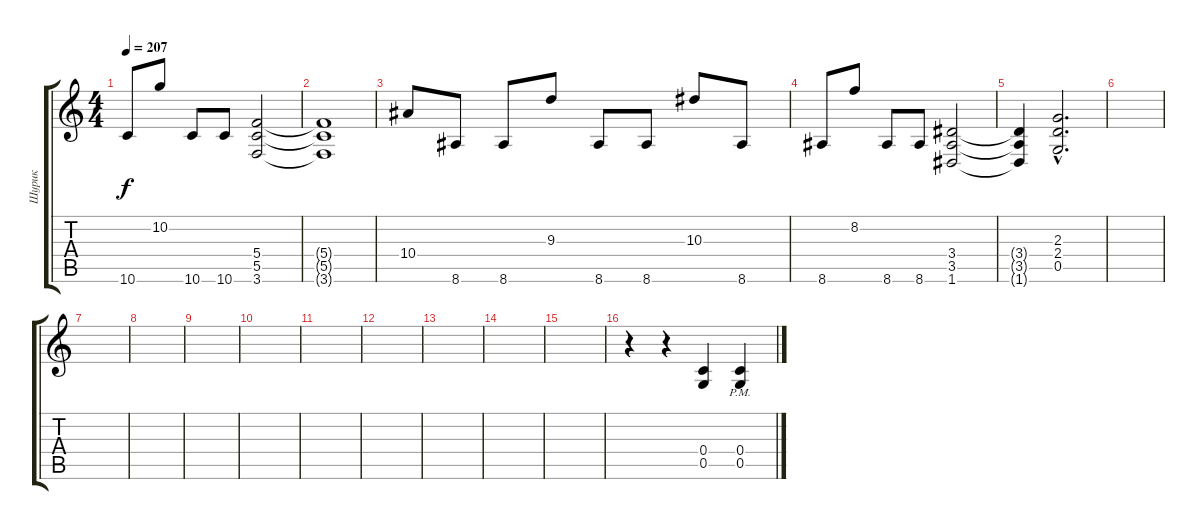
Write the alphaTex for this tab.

\track ("Шурик" "Шурик") {instrument distortionguitar}
\staff {score tabs}
\tuning (D4 A3 F3 C3 G2 D2) {hide}
\ts (4 4)
\tempo 207
\clef g2
\ks c
10.6.8{dy f} 10.2.8 10.6.8 10.6.8 (5.4 5.5 3.6).2 |
(5.4{t} 5.5{t} 3.6{t}).1 |
10.4.8 8.6.8 8.6.8 9.3.8 8.6.8 8.6.8 10.3.8 8.6.8 |
8.6.8 8.2.8 8.6.8 8.6.8 (3.4 3.5 1.6).2 |
(3.4{t} 3.5{t} 1.6{t}).4 (2.3{hac} 2.4{hac} 0.5{hac}).2{d} |
|
|
|
|
|
|
|
|
|
|
r.4 r.4 (0.4 0.5).4 (0.4{pm} 0.5{pm}).4
